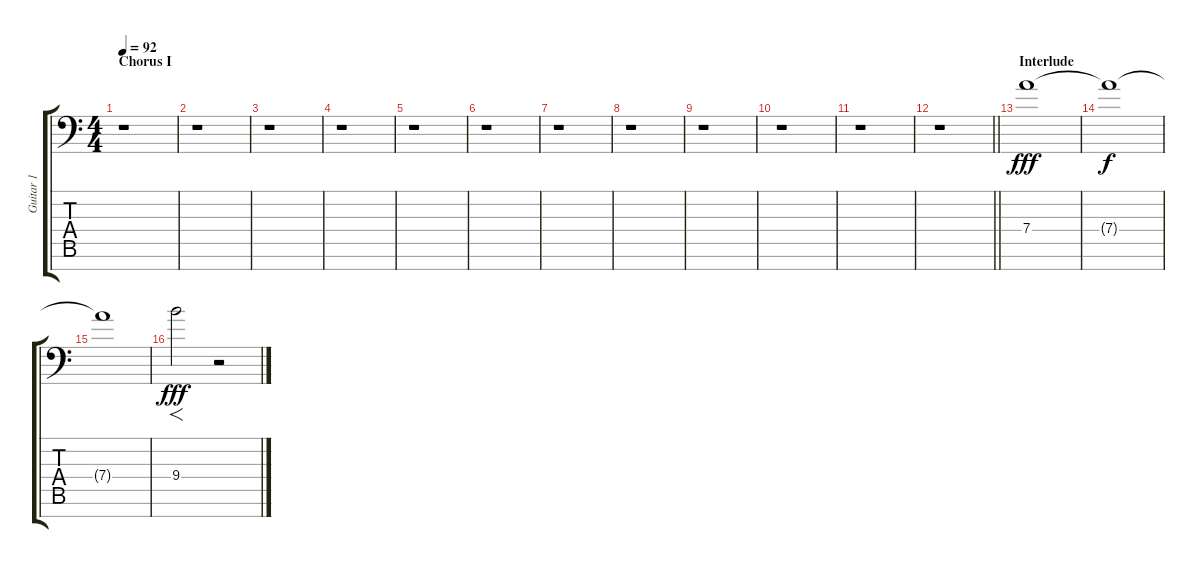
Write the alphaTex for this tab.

\track ("Guitar 1" "Guitar 1") {instrument distortionguitar}
\staff {score tabs}
\tuning (E4 B3 G3 D3 A2 E2 A1) {hide}
\ts (4 4)
\section ("" "Chorus I")
\tempo 92
\clef f4
\ks c
r.1{dy fff} |
r.1 |
r.1 |
r.1 |
r.1 |
r.1 |
r.1 |
r.1 |
r.1 |
r.1 |
r.1 |
\barLineRight lightlight
r.1 |
\section ("" "Interlude")
7.4.1{volume 0} |
7.4{t}.1{dy f} |
7.4{t}.1 |
9.4.2{f dy fff volume 13} r.2
